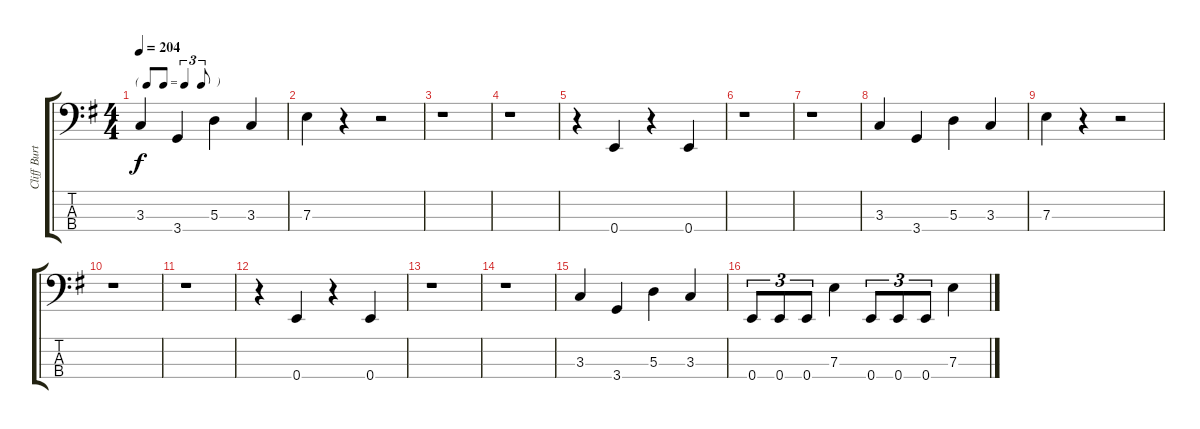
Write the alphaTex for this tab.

\track ("Cliff Burton" "Cliff Burt") {instrument electricbassfinger}
\staff {score tabs}
\tuning (G2 D2 A1 E1) {hide}
\ts (4 4)
\tf triplet8th
\tempo 204
\clef f4
\ks eminor
3.3.4{dy f instrument electricbassfinger} 3.4.4 5.3.4 3.3.4 |
7.3.4 r.4 r.2 |
r.1 |
r.1 |
r.4 0.4.4 r.4 0.4.4 |
r.1 |
r.1 |
3.3.4 3.4.4 5.3.4 3.3.4 |
7.3.4 r.4 r.2 |
r.1 |
r.1 |
r.4 0.4.4 r.4 0.4.4 |
r.1 |
r.1 |
3.3.4 3.4.4 5.3.4 3.3.4 |
0.4.8{tu (3 2)} 0.4.8{tu (3 2)} 0.4.8{tu (3 2)} 7.3.4 0.4.8{tu (3 2)} 0.4.8{tu (3 2)} 0.4.8{tu (3 2)} 7.3.4
